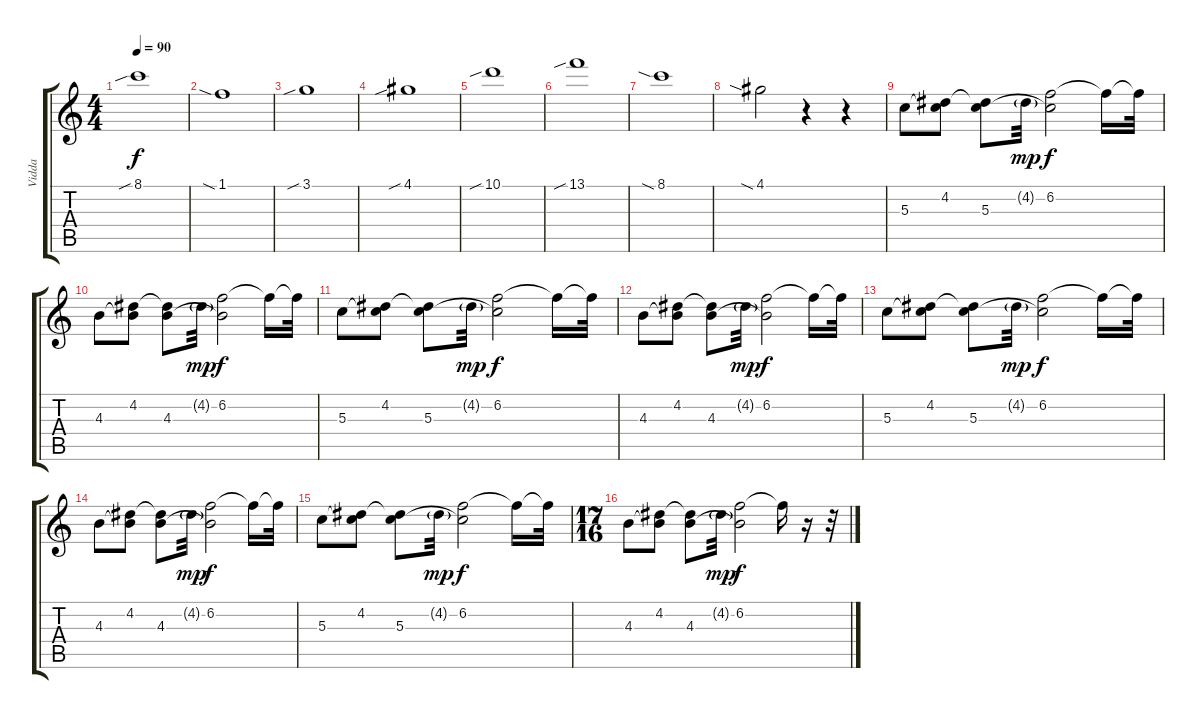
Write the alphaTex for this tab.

\track ("Vidda" "Vidda") {instrument overdrivenguitar}
\staff {score tabs}
\tuning (E4 B3 G3 D3 A2 E2) {hide}
\ts (4 4)
\tempo 90
\clef g2
\ks c
8.1{sib}.1{dy f instrument overdrivenguitar} |
1.1{sia}.1 |
3.1{sib}.1 |
4.1{sib}.1 |
10.1{sib}.1 |
13.1{sib}.1 |
8.1{sia}.1 |
4.1{sia}.2 r.4 r.4 |
5.3.8{instrument electricguitarjazz} (4.2 5.3{t}).8 (4.2{t} 5.3).8 4.2{g}.32{dy mp} (6.2 5.3{t}).2{dy f} 6.2{t}.16 6.2{t}.32 |
4.3.8 (4.2 4.3{t}).8 (4.2{t} 4.3).8 4.2{g}.32{dy mp} (6.2 4.3{t}).2{dy f} 6.2{t}.16 6.2{t}.32 |
5.3.8 (4.2 5.3{t}).8 (4.2{t} 5.3).8 4.2{g}.32{dy mp} (6.2 5.3{t}).2{dy f} 6.2{t}.16 6.2{t}.32 |
4.3.8 (4.2 4.3{t}).8 (4.2{t} 4.3).8 4.2{g}.32{dy mp} (6.2 4.3{t}).2{dy f} 6.2{t}.16 6.2{t}.32 |
5.3.8 (4.2 5.3{t}).8 (4.2{t} 5.3).8 4.2{g}.32{dy mp} (6.2 5.3{t}).2{dy f} 6.2{t}.16 6.2{t}.32 |
4.3.8 (4.2 4.3{t}).8 (4.2{t} 4.3).8 4.2{g}.32{dy mp} (6.2 4.3{t}).2{dy f} 6.2{t}.16 6.2{t}.32 |
5.3.8 (4.2 5.3{t}).8 (4.2{t} 5.3).8 4.2{g}.32{dy mp} (6.2 5.3{t}).2{dy f} 6.2{t}.16 6.2{t}.32 |
\ts (17 16)
4.3.8 (4.2 4.3{t}).8 (4.2{t} 4.3).8 4.2{g}.32{dy mp} (6.2 4.3{t}).2{dy f} 6.2{t}.16 r.16 r.32
